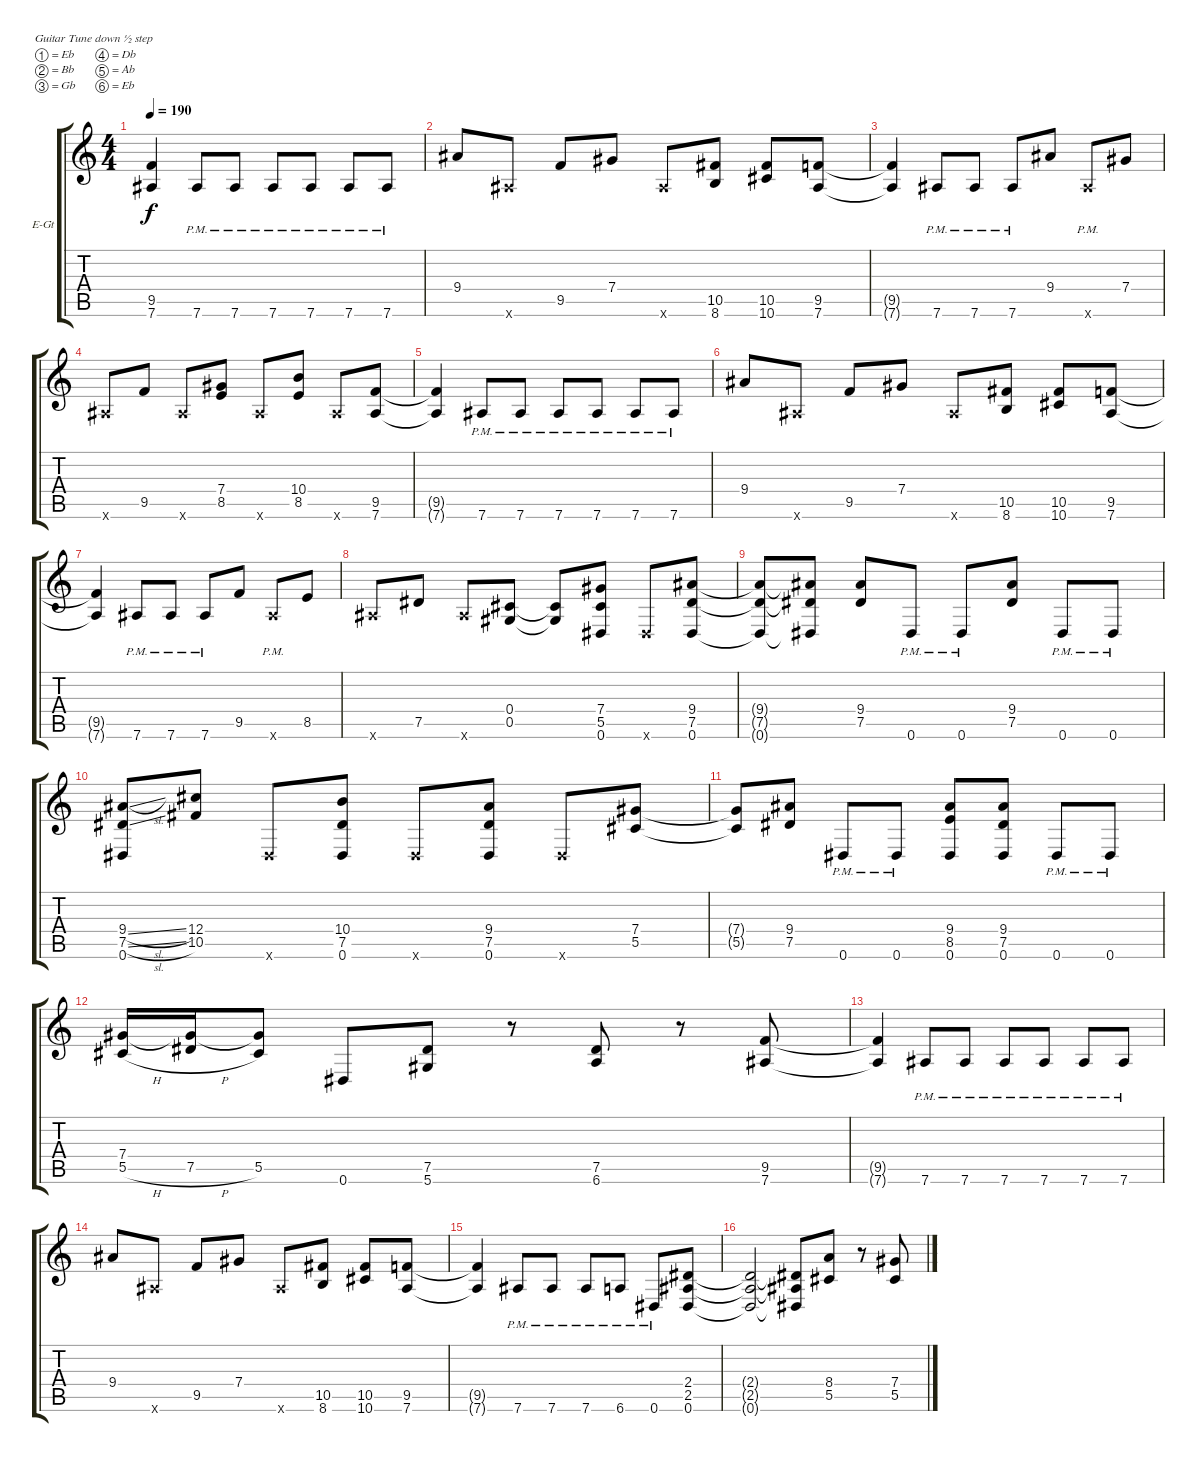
\bracketExtendMode groupsimilarinstruments
\firstSystemTrackNameOrientation horizontal
\otherSystemsTrackNameOrientation horizontal
\track ("Electric Guitar" "E-Gt") {instrument overdrivenguitar}
\staff {score tabs}
\tuning (Eb4 Bb3 Gb3 Db3 Ab2 Eb2)
\ts (4 4)
\tempo 190
\clef g2
\ks c
(9.5 7.6).4{dy f} 7.6{pm}.8 7.6{pm}.8 7.6{pm}.8 7.6{pm}.8 7.6{pm}.8 7.6{pm}.8 |
9.4.8 7.6{x}.8 9.5.8 7.4.8 7.6{x}.8 (10.5 8.6).8 (10.5 10.6).8 (7.6 9.5).8 |
(9.5{t} 7.6{t}).4 7.6{pm}.8 7.6{pm}.8 7.6{pm}.8 9.4.8 7.6{pm x}.8 7.4.8 |
7.6{x}.8 9.5.8 7.6{x}.8 (8.5 7.4).8 7.6{x}.8 (8.5 10.4).8 7.6{x}.8 (7.6 9.5).8 |
(9.5{t} 7.6{t}).4 7.6{pm}.8 7.6{pm}.8 7.6{pm}.8 7.6{pm}.8 7.6{pm}.8 7.6{pm}.8 |
9.4.8 7.6{x}.8 9.5.8 7.4.8 7.6{x}.8 (10.5 8.6).8 (10.5 10.6).8 (7.6 9.5).8 |
(9.5{t} 7.6{t}).4 7.6{pm}.8 7.6{pm}.8 7.6{pm}.8 9.5.8 7.6{pm x}.8 8.5.8 |
7.6{x}.8 7.5.8 7.6{x}.8 (0.5 0.4).8 (0.4{t} 0.5{t}).8 (5.5 7.4 0.6).8 0.6{x}.8 (7.5 9.4 0.6).8 |
(0.6{t} 7.5{t} 9.4{t}).8 (7.5{t} 9.4{t} 0.6{t}).8 (9.4 7.5).8 0.6{pm}.8 0.6{pm}.8 (7.5 9.4).8 0.6{pm}.8 0.6{pm}.8 |
(0.6 7.5{sl} 9.4{sl}).8 (12.4 10.5).8 0.6{x}.8 (0.6 7.5 10.4).8 0.6{x}.8 (0.6 7.5 9.4).8 0.6{x}.8 (5.5 7.4).8 |
(7.4{t} 5.5{t}).8 (7.5 9.4).8 0.6{pm}.8 0.6{pm}.8 (0.6 8.5 9.4).8 (0.6 7.5 9.4).8 0.6{pm}.8 0.6{pm}.8 |
(5.5{h} 7.4).16 (7.5{h} 7.4{t}).16 (5.5 7.4{t}).8 0.6.8 (5.6 7.5).8 r.8 (6.6 7.5).8 r.8 (7.6 9.5).8 |
(9.5{t} 7.6{t}).4 7.6{pm}.8 7.6{pm}.8 7.6{pm}.8 7.6{pm}.8 7.6{pm}.8 7.6{pm}.8 |
9.4.8 7.6{x}.8 9.5.8 7.4.8 7.6{x}.8 (10.5 8.6).8 (10.5 10.6).8 (7.6 9.5).8 |
(9.5{t} 7.6{t}).4 7.6{pm}.8 7.6{pm}.8 7.6{pm}.8 6.6{pm}.8 0.6{pm}.8 (2.5 2.4 0.6).8 |
(0.6{t} 2.5{t} 2.4{t}).2 (2.4{t} 2.5{t} 0.6{t}).8 (5.5 8.4).8 r.8 (5.5 7.4).8
